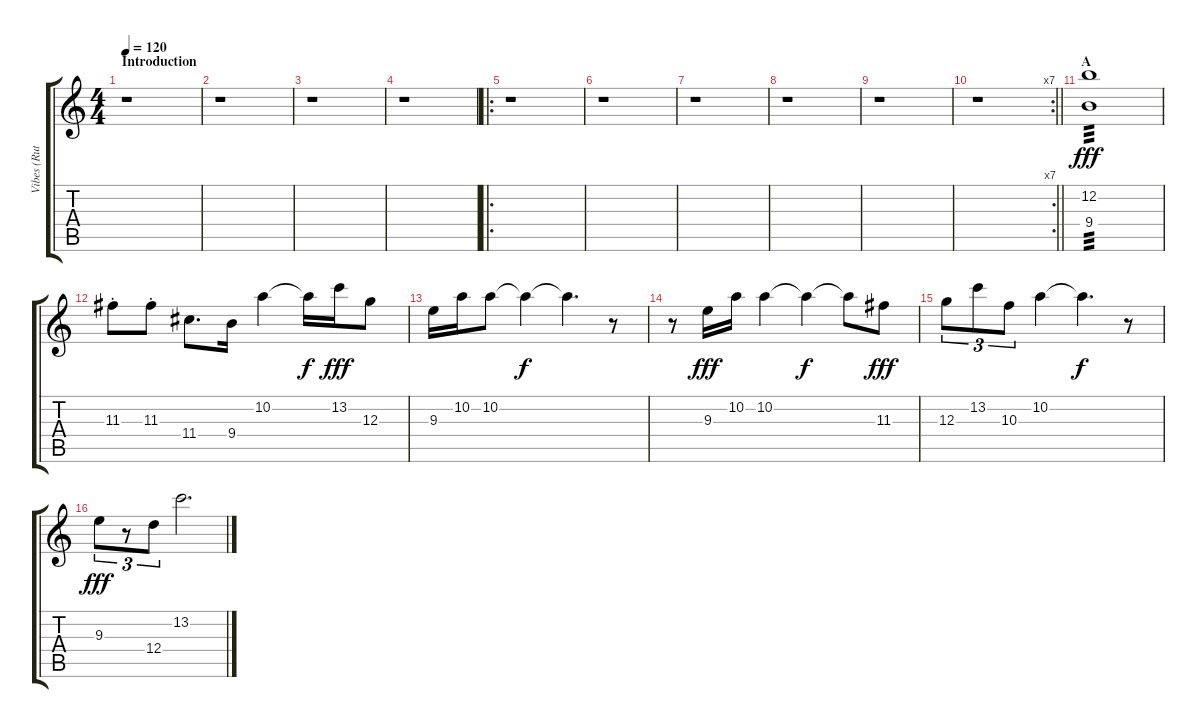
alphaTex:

\track ("Vibes (Ruth Underwood)" "Vibes (Rut") {instrument vibraphone}
\staff {score tabs}
\tuning (E5 B4 G4 D4 A3 E3) {hide}
\ts (4 4)
\section ("" "Introduction")
\tempo 120
\clef g2
\ks c
r.1{dy fff instrument vibraphone} |
r.1 |
r.1 |
r.1 |
\ro
r.1 |
r.1 |
r.1 |
r.1 |
r.1 |
\rc 7
\barLineRight lightlight
r.1 |
\section ("" "A")
(12.2 9.4).1{tp 3} |
11.3{st}.8 11.3{st}.8 11.4.8{d} 9.4.16 10.2.4 10.2{t}.16{dy f} 13.2.16{dy fff} 12.3.8 |
9.3.16 10.2.16 10.2.8 10.2{t}.4{dy f} 10.2{t}.4{d} r.8 |
r.8 9.3.16{dy fff} 10.2.16 10.2.4 10.2{t}.4{dy f} 10.2{t}.8 11.3.8{dy fff} |
12.3.8{tu (3 2)} 13.2.8{tu (3 2)} 10.3.8{tu (3 2)} 10.2.4 10.2{t}.4{d dy f} r.8 |
9.3.8{tu (3 2) dy fff} r.8{tu (3 2)} 12.4.8{tu (3 2)} 13.2.2{d}
